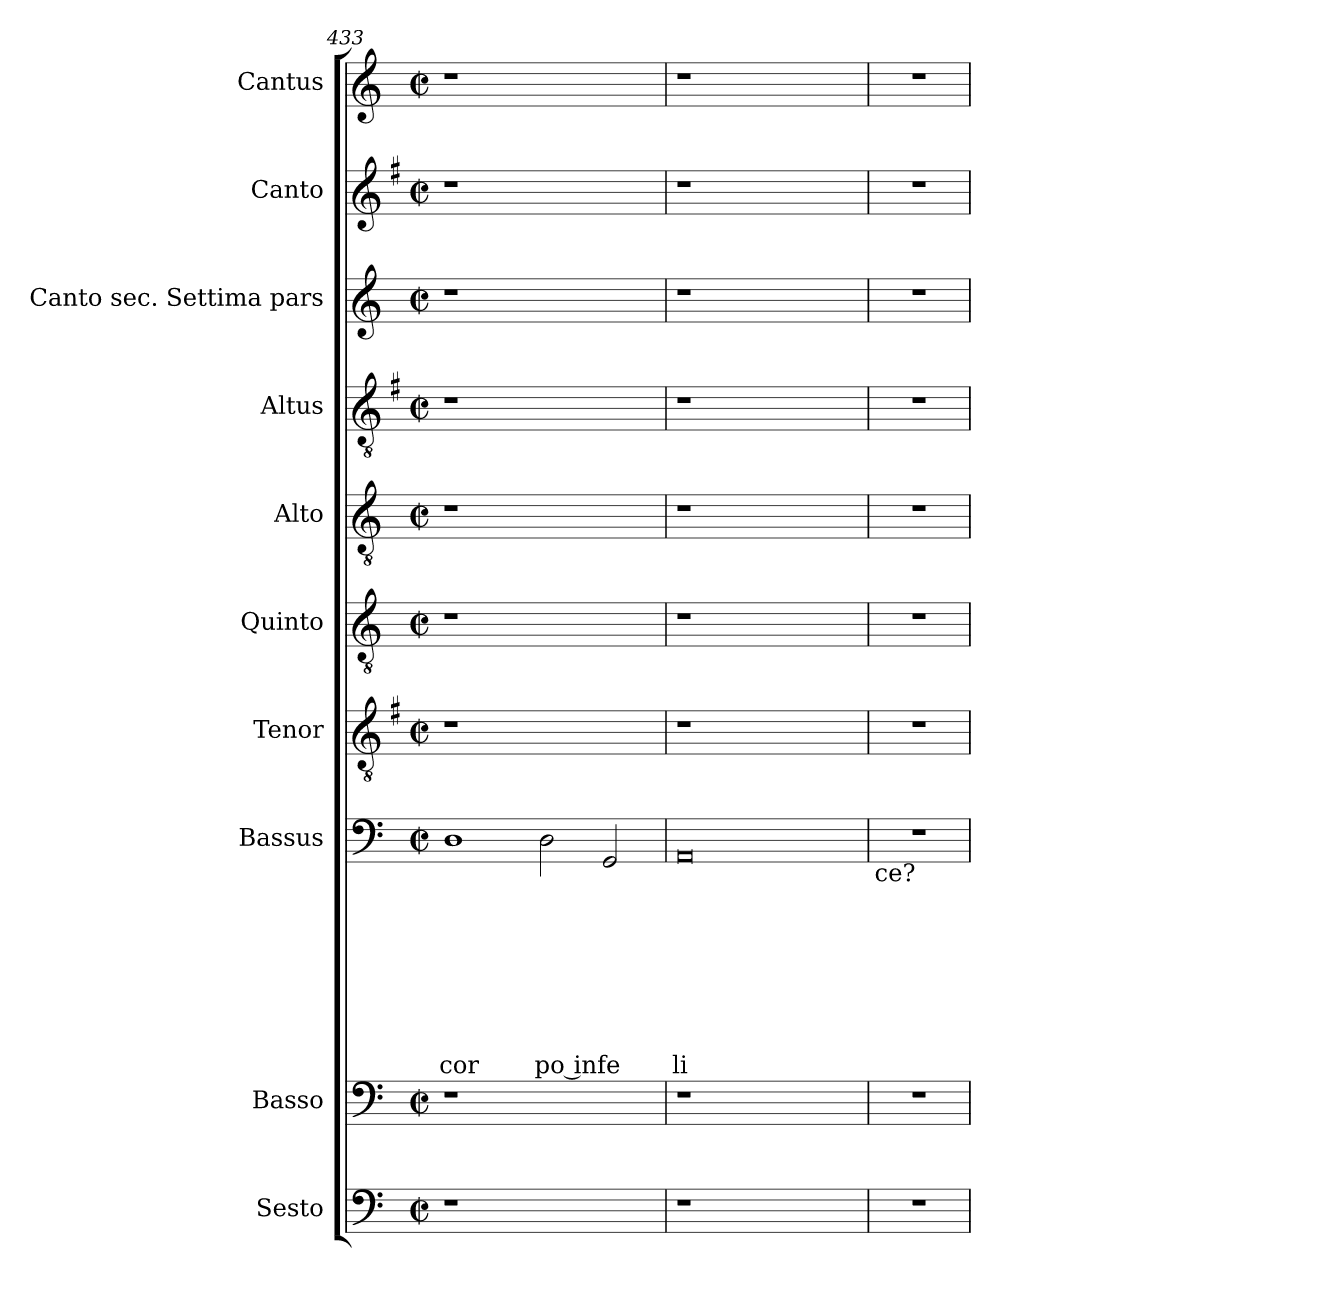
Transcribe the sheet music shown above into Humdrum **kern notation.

**kern	**kern	**kern	**text	**text	**text	**text	**text	**text	**text	**text	**kern	**kern	**kern	**kern	**kern	**kern	**kern
*part10	*part9	*part8	*part8	*part8	*part8	*part8	*part8	*part8	*part8	*part8	*part7	*part6	*part5	*part4	*part3	*part2	*part1
*staff10	*staff9	*staff8	*staff8	*staff8	*staff8	*staff8	*staff8	*staff8	*staff8	*staff8	*staff7	*staff6	*staff5	*staff4	*staff3	*staff2	*staff1
*I"Sesto	*I"Basso	*I"Bassus	*	*	*	*	*	*	*	*	*I"Tenor	*I"Quinto	*I"Alto	*I"Altus	*I"Canto sec. Settima pars	*I"Canto	*I"Cantus
*I'Sesto	*I'Basso	*I'Bassus	*	*	*	*	*	*	*	*	*I'Tenor	*I'Quinto	*I'Alto	*I'Altus	*I'Canto sec. Settima pars	*I'Canto	*I'Cantus
*clefF4	*clefF4	*clefF4	*	*	*	*	*	*	*	*	*clefGv2	*clefGv2	*clefGv2	*clefGv2	*clefG2	*clefG2	*clefG2
*k[]	*k[]	*k[]	*	*	*	*	*	*	*	*	*k[f#]	*k[]	*k[]	*k[f#]	*k[]	*k[f#]	*k[]
*C:	*C:	*C:	*	*	*	*	*	*	*	*	*G:	*C:	*C:	*G:	*C:	*G:	*C:
*M2/2	*M2/2	*M2/2	*	*	*	*	*	*	*	*	*M2/2	*M2/2	*M2/2	*M2/2	*M2/2	*M2/2	*M2/2
*met(c|)	*met(c|)	*met(c|)	*	*	*	*	*	*	*	*	*met(c|)	*met(c|)	*met(c|)	*met(c|)	*met(c|)	*met(c|)	*met(c|)
=433	=433	=433	=433	=433	=433	=433	=433	=433	=433	=433	=433	=433	=433	=433	=433	=433	=433
!	!	!	!	!	!	!	!	!	!	!LO:LY:b	!	!	!	!	!	!	!
1r	1r	1D	.	.	.	.	.	.	.	cor	1r	1r	1r	1r	1r	1r	1r
!	!	!	!	!	!	!	!	!	!	!LO:LY:b:rj	!	!	!	!	!	!	!
1ryy	1ryy	2D\	.	.	.	.	.	.	.	po infe	1ryy	1ryy	1ryy	1ryy	1ryy	1ryy	1ryy
.	.	2GG/	.	.	.	.	.	.	.	.	.	.	.	.	.	.	.
=434	=434	=434	=434	=434	=434	=434	=434	=434	=434	=434	=434	=434	=434	=434	=434	=434	=434
!	!	!	!	!	!	!	!	!	!	!LO:LY:b	!	!	!	!	!	!	!
1r	1r	0AA	.	.	.	.	.	.	.	li	1r	1r	1r	1r	1r	1r	1r
1ryy	1ryy	.	.	.	.	.	.	.	.	.	1ryy	1ryy	1ryy	1ryy	1ryy	1ryy	1ryy
=435	=435	=435	=435	=435	=435	=435	=435	=435	=435	=435	=435	=435	=435	=435	=435	=435	=435
!	!	!LO:TX:b:t=ce?	!	!	!	!	!	!	!	!	!	!	!	!	!	!	!
1r	1r	1r	.	.	.	.	.	.	.	.	1r	1r	1r	1r	1r	1r	1r
=	=	=	=	=	=	=	=	=	=	=	=	=	=	=	=	=	=
*-	*-	*-	*-	*-	*-	*-	*-	*-	*-	*-	*-	*-	*-	*-	*-	*-	*-
